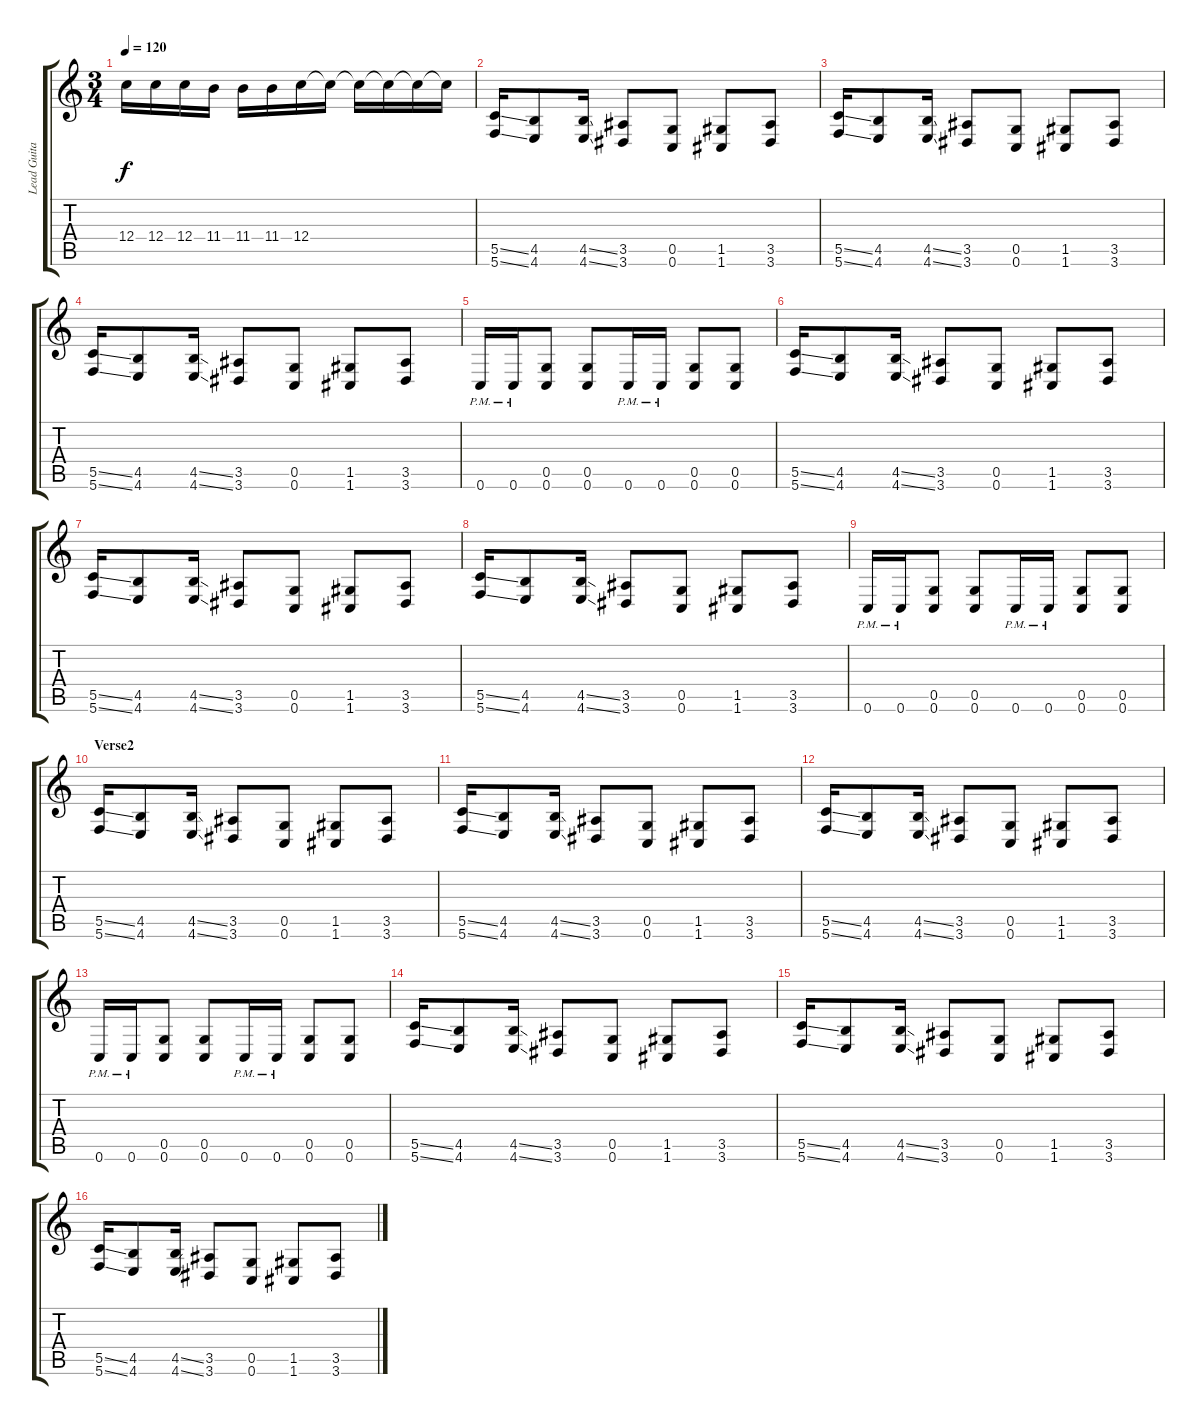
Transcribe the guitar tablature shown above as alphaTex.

\track ("Lead Guitar" "Lead Guita") {instrument distortionguitar}
\staff {score tabs}
\tuning (D4 A3 F3 C3 G2 C2) {hide}
\ts (3 4)
\tempo 120
\clef g2
\ks c
12.4.16{dy f} 12.4.16 12.4.16 11.4.16 11.4.16 11.4.16 12.4.16 12.4{t}.16 12.4{t}.16 12.4{t}.16 12.4{t}.16 12.4{t}.16 |
(5.5{ss} 5.6{ss}).16 (4.5 4.6).8 (4.5{ss} 4.6{ss}).16 (3.5 3.6).8 (0.5 0.6).8 (1.5 1.6).8 (3.5 3.6).8 |
(5.5{ss} 5.6{ss}).16 (4.5 4.6).8 (4.5{ss} 4.6{ss}).16 (3.5 3.6).8 (0.5 0.6).8 (1.5 1.6).8 (3.5 3.6).8 |
(5.5{ss} 5.6{ss}).16 (4.5 4.6).8 (4.5{ss} 4.6{ss}).16 (3.5 3.6).8 (0.5 0.6).8 (1.5 1.6).8 (3.5 3.6).8 |
0.6{pm}.16 0.6{pm}.16 (0.5 0.6).8 (0.5 0.6).8 0.6{pm}.16 0.6{pm}.16 (0.5 0.6).8 (0.5 0.6).8 |
(5.5{ss} 5.6{ss}).16 (4.5 4.6).8 (4.5{ss} 4.6{ss}).16 (3.5 3.6).8 (0.5 0.6).8 (1.5 1.6).8 (3.5 3.6).8 |
(5.5{ss} 5.6{ss}).16 (4.5 4.6).8 (4.5{ss} 4.6{ss}).16 (3.5 3.6).8 (0.5 0.6).8 (1.5 1.6).8 (3.5 3.6).8 |
(5.5{ss} 5.6{ss}).16 (4.5 4.6).8 (4.5{ss} 4.6{ss}).16 (3.5 3.6).8 (0.5 0.6).8 (1.5 1.6).8 (3.5 3.6).8 |
0.6{pm}.16 0.6{pm}.16 (0.5 0.6).8 (0.5 0.6).8 0.6{pm}.16 0.6{pm}.16 (0.5 0.6).8 (0.5 0.6).8 |
\section ("" "Verse2")
(5.5{ss} 5.6{ss}).16 (4.5 4.6).8 (4.5{ss} 4.6{ss}).16 (3.5 3.6).8 (0.5 0.6).8 (1.5 1.6).8 (3.5 3.6).8 |
(5.5{ss} 5.6{ss}).16 (4.5 4.6).8 (4.5{ss} 4.6{ss}).16 (3.5 3.6).8 (0.5 0.6).8 (1.5 1.6).8 (3.5 3.6).8 |
(5.5{ss} 5.6{ss}).16 (4.5 4.6).8 (4.5{ss} 4.6{ss}).16 (3.5 3.6).8 (0.5 0.6).8 (1.5 1.6).8 (3.5 3.6).8 |
0.6{pm}.16 0.6{pm}.16 (0.5 0.6).8 (0.5 0.6).8 0.6{pm}.16 0.6{pm}.16 (0.5 0.6).8 (0.5 0.6).8 |
(5.5{ss} 5.6{ss}).16 (4.5 4.6).8 (4.5{ss} 4.6{ss}).16 (3.5 3.6).8 (0.5 0.6).8 (1.5 1.6).8 (3.5 3.6).8 |
(5.5{ss} 5.6{ss}).16 (4.5 4.6).8 (4.5{ss} 4.6{ss}).16 (3.5 3.6).8 (0.5 0.6).8 (1.5 1.6).8 (3.5 3.6).8 |
(5.5{ss} 5.6{ss}).16 (4.5 4.6).8 (4.5{ss} 4.6{ss}).16 (3.5 3.6).8 (0.5 0.6).8 (1.5 1.6).8 (3.5 3.6).8
